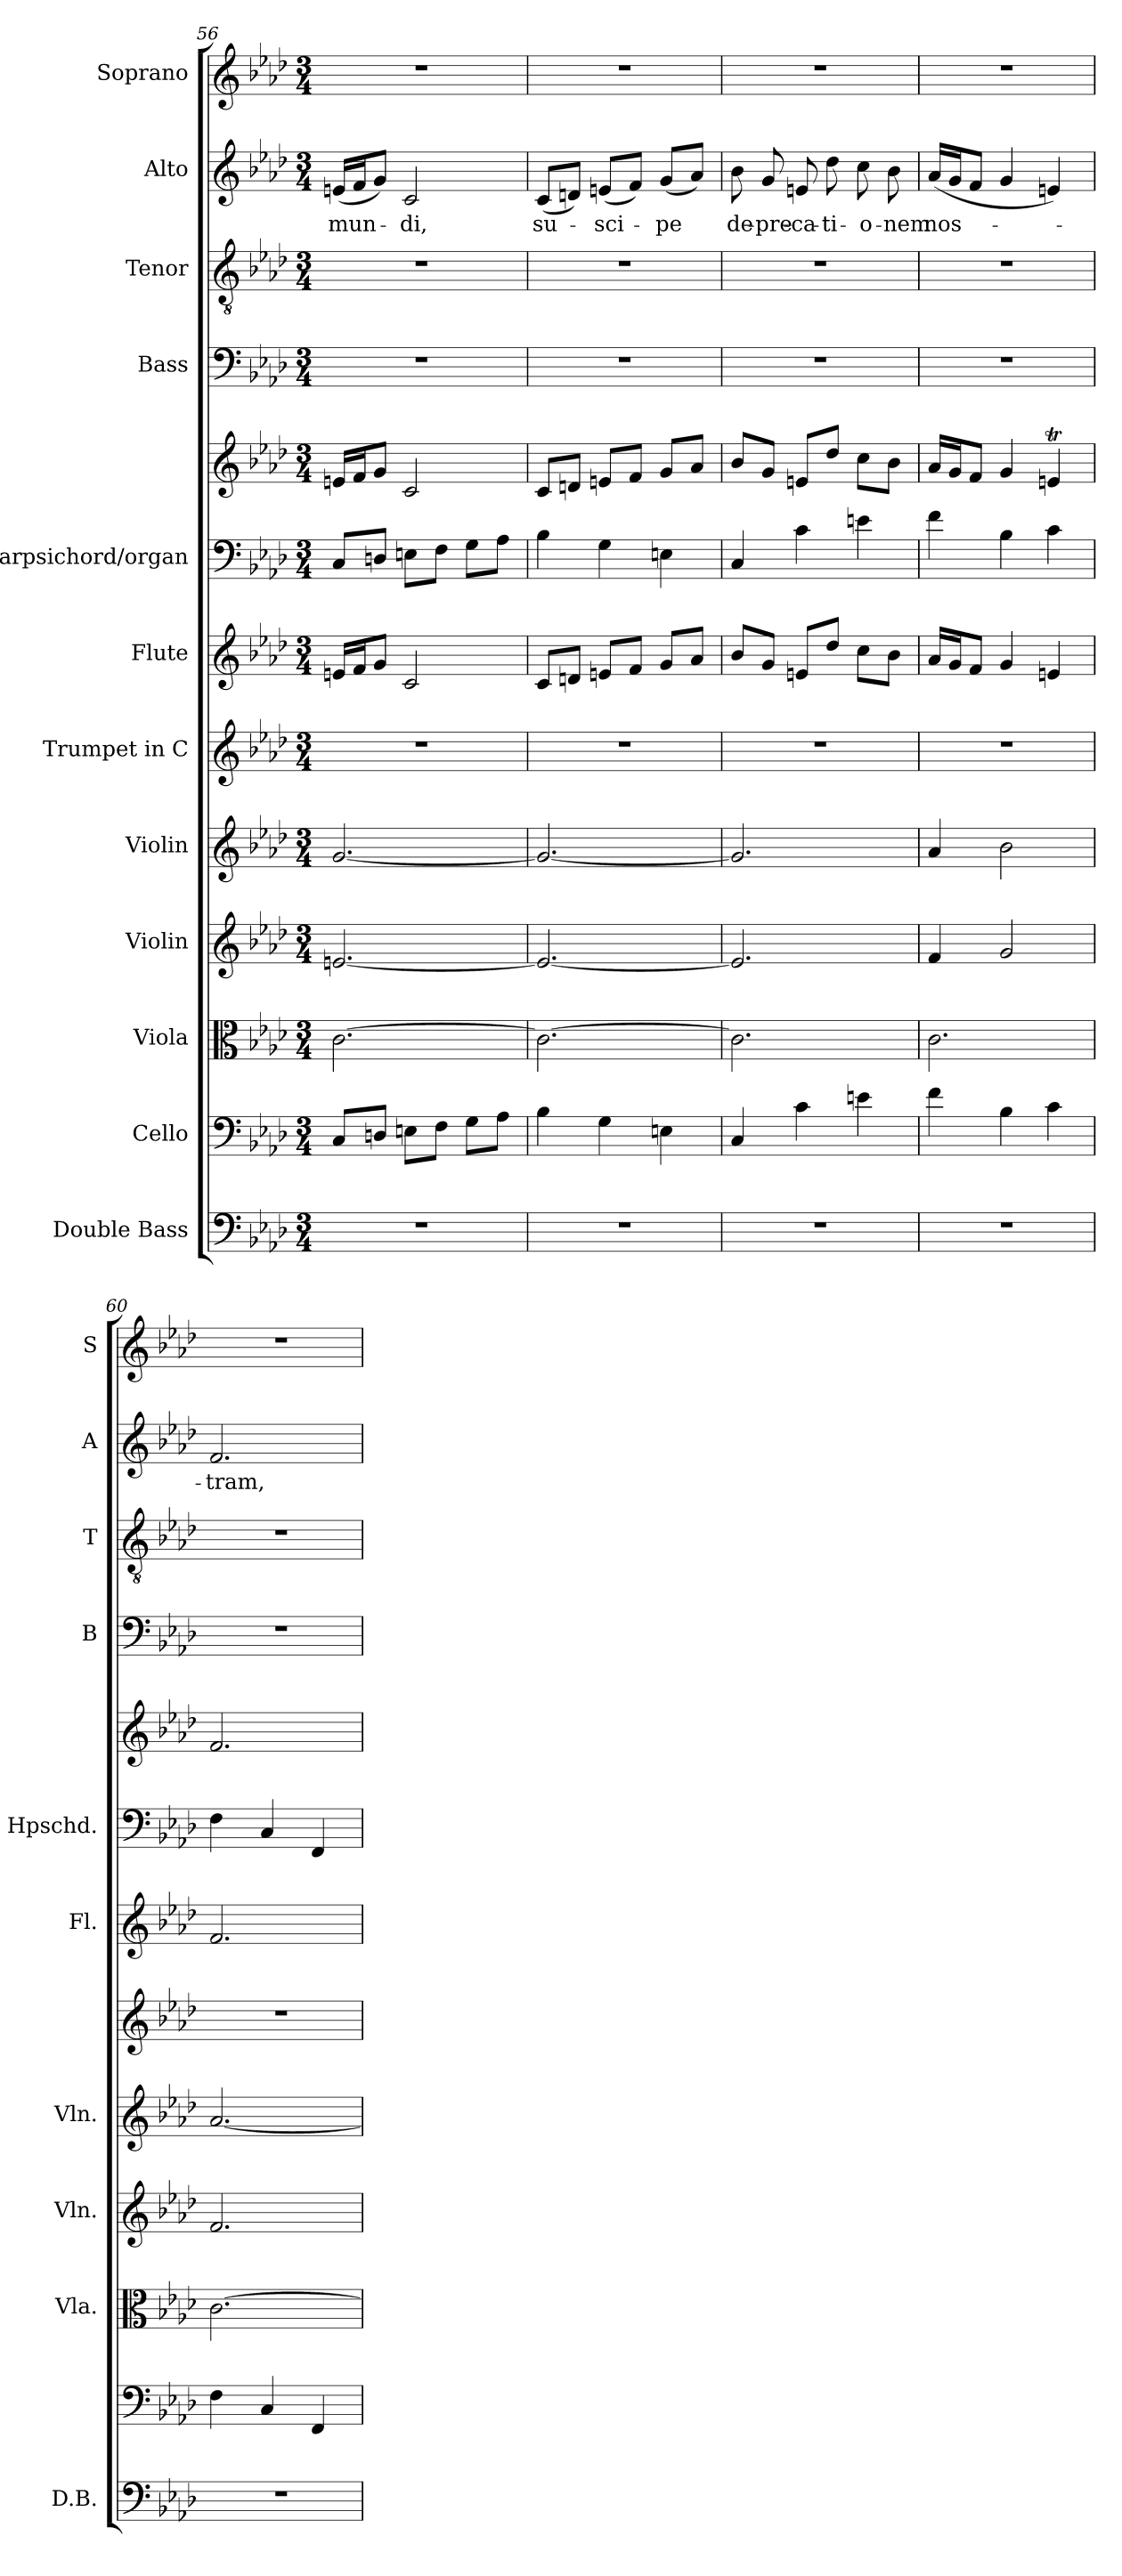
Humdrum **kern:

**kern	**kern	**kern	**kern	**kern	**kern	**kern	**kern	**kern	**kern	**kern	**kern	**text	**kern
*part12	*part11	*part10	*part9	*part8	*part7	*part6	*part5	*part5	*part4	*part3	*part2	*part2	*part1
*staff13	*staff12	*staff11	*staff10	*staff9	*staff8	*staff7	*staff6	*staff5	*staff4	*staff3	*staff2	*staff2	*staff1
*I"Double Bass	*I"Cello	*I"Viola	*I"Violin	*I"Violin	*I"Trumpet in C	*I"Flute	*I"Harpsichord/organ	*	*I"Bass	*I"Tenor	*I"Alto	*	*I"Soprano
*I'D.B.	*	*I'Vla.	*I'Vln.	*I'Vln.	*	*I'Fl.	*I'Hpschd.	*	*I'B	*I'T	*I'A	*	*I'S
*clefF4	*clefF4	*clefC3	*clefG2	*clefG2	*clefG2	*clefG2	*clefF4	*clefG2	*clefF4	*clefGv2	*clefG2	*	*clefG2
*ITrd7c12	*	*	*	*	*	*	*	*	*	*	*	*	*
*k[b-e-a-d-]	*k[b-e-a-d-]	*k[b-e-a-d-]	*k[b-e-a-d-]	*k[b-e-a-d-]	*k[b-e-a-d-]	*k[b-e-a-d-]	*k[b-e-a-d-]	*k[b-e-a-d-]	*k[b-e-a-d-]	*k[b-e-a-d-]	*k[b-e-a-d-]	*	*k[b-e-a-d-]
*f:	*f:	*f:	*f:	*f:	*f:	*f:	*f:	*f:	*f:	*f:	*f:	*	*f:
*M3/4	*M3/4	*M3/4	*M3/4	*M3/4	*M3/4	*M3/4	*M3/4	*M3/4	*M3/4	*M3/4	*M3/4	*	*M3/4
=56	=56	=56	=56	=56	=56	=56	=56	=56	=56	=56	=56	=56	=56
!	!	!	!	!	!	!	!	!	!	!	!	!LO:LY:b	!
2.r	8C/L	[2.c\	[2.en/	[2.g/	2.r	16en/LL	8C/L	16en/LL	2.r	2.r	(<16en/LL	mun-	2.r
.	.	.	.	.	.	16f/J	.	16f/J	.	.	16f/J	.	.
.	8Dn/J	.	.	.	.	8g/J	8Dn/J	8g/J	.	.	8g/J)	.	.
!	!	!	!	!	!	!	!	!	!	!	!	!LO:LY:b	!
.	8En\L	.	.	.	.	2c/	8En\L	2c/	.	.	2c/	-di,	.
.	8F\J	.	.	.	.	.	8F\J	.	.	.	.	.	.
.	8G\L	.	.	.	.	.	8G\L	.	.	.	.	.	.
.	8A-\J	.	.	.	.	.	8A-\J	.	.	.	.	.	.
=57	=57	=57	=57	=57	=57	=57	=57	=57	=57	=57	=57	=57	=57
!	!	!	!	!	!	!	!	!	!	!	!	!LO:LY:b	!
2.r	4B-\	2.c\_	2.e/_	2.g/_	2.r	8c/L	4B-\	8c/L	2.r	2.r	(<8c/L	su-	2.r
.	.	.	.	.	.	8dn/J	.	8dn/J	.	.	8dn/J)	.	.
!	!	!	!	!	!	!	!	!	!	!	!	!LO:LY:b	!
.	4G\	.	.	.	.	8en/L	4G\	8en/L	.	.	(<8en/L	-sci-	.
.	.	.	.	.	.	8f/J	.	8f/J	.	.	8f/J)	.	.
!	!	!	!	!	!	!	!	!	!	!	!	!LO:LY:b	!
.	4En\	.	.	.	.	8g/L	4En\	8g/L	.	.	(<8g/L	-pe	.
.	.	.	.	.	.	8a-/J	.	8a-/J	.	.	8a-/J)	.	.
=58	=58	=58	=58	=58	=58	=58	=58	=58	=58	=58	=58	=58	=58
!	!	!	!	!	!	!	!	!	!	!	!	!LO:LY:b	!
2.r	4C/	2.c\]	2.e/]	2.g/]	2.r	8b-/L	4C/	8b-/L	2.r	2.r	8b-\	de-	2.r
!	!	!	!	!	!	!	!	!	!	!	!	!LO:LY:b	!
.	.	.	.	.	.	8g/J	.	8g/J	.	.	8g/	-pre-	.
!	!	!	!	!	!	!	!	!	!	!	!	!LO:LY:b	!
.	4c\	.	.	.	.	8en/L	4c\	8en/L	.	.	8en/	-ca-	.
!	!	!	!	!	!	!	!	!	!	!	!	!LO:LY:b	!
.	.	.	.	.	.	8dd-/J	.	8dd-/J	.	.	8dd-\	-ti-	.
!	!	!	!	!	!	!	!	!	!	!	!	!LO:LY:b	!
.	4en\	.	.	.	.	8cc\L	4en\	8cc\L	.	.	8cc\	-o-	.
!	!	!	!	!	!	!	!	!	!	!	!	!LO:LY:b	!
.	.	.	.	.	.	8b-\J	.	8b-\J	.	.	8b-\	-nem	.
!!LO:PB:g=z
=59	=59	=59	=59	=59	=59	=59	=59	=59	=59	=59	=59	=59	=59
!	!	!	!	!	!	!	!	!	!	!	!	!LO:LY:b	!
2.r	4f\	2.c\	4f/	4a-/	2.r	16a-/LL	4f\	16a-/LL	2.r	2.r	(<16a-/LL	nos-	2.r
.	.	.	.	.	.	16g/J	.	16g/J	.	.	16g/J	.	.
.	.	.	.	.	.	8f/J	.	8f/J	.	.	8f/J	.	.
.	4B-\	.	2g/	2b-\	.	4g/	4B-\	4g/	.	.	4g/	.	.
.	4c\	.	.	.	.	4en/	4c\	4ent/	.	.	4en/)	.	.
=60	=60	=60	=60	=60	=60	=60	=60	=60	=60	=60	=60	=60	=60
!	!	!	!	!	!	!	!	!	!	!	!	!LO:LY:b	!
2.r	4F\	[2.c\	2.f/	[2.a-/	2.r	2.f/	4F\	2.f/	2.r	2.r	2.f/	-tram,	2.r
.	4C/	.	.	.	.	.	4C/	.	.	.	.	.	.
.	4FF/	.	.	.	.	.	4FF/	.	.	.	.	.	.
=	=	=	=	=	=	=	=	=	=	=	=	=	=
*-	*-	*-	*-	*-	*-	*-	*-	*-	*-	*-	*-	*-	*-
